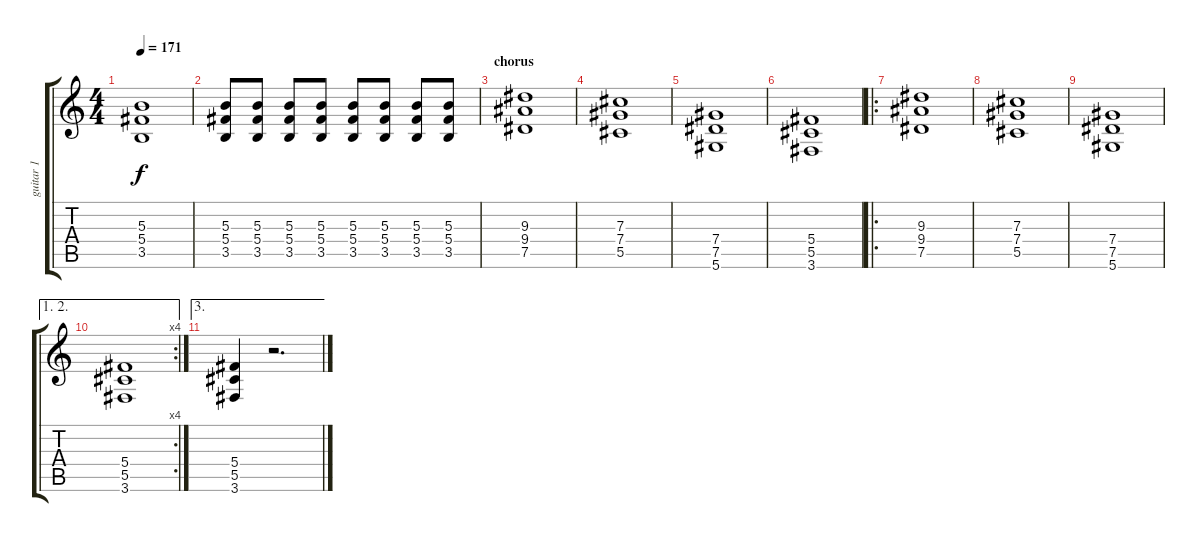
\track ("guitar 1" "guitar 1") {instrument distortionguitar}
\staff {score tabs}
\tuning (Eb4 Bb3 Gb3 Db3 Ab2 Eb2) {hide}
\ts (4 4)
\tempo 171
\clef g2
\ks c
(5.3 5.4 3.5).1{dy f} |
(5.3 5.4 3.5).8 (5.3 5.4 3.5).8 (5.3 5.4 3.5).8 (5.3 5.4 3.5).8 (5.3 5.4 3.5).8 (5.3 5.4 3.5).8 (5.3 5.4 3.5).8 (5.3 5.4 3.5).8 |
\section ("" "chorus")
(9.3 9.4 7.5).1 |
(7.3 7.4 5.5).1 |
(7.4 7.5 5.6).1 |
(5.4 5.5 3.6).1 |
\ro
(9.3 9.4 7.5).1 |
(7.3 7.4 5.5).1 |
(7.4 7.5 5.6).1 |
\ae (1 2)
\rc 4
(5.4 5.5 3.6).1 |
\ae 3
(5.4 5.5 3.6).4 r.2{d}
